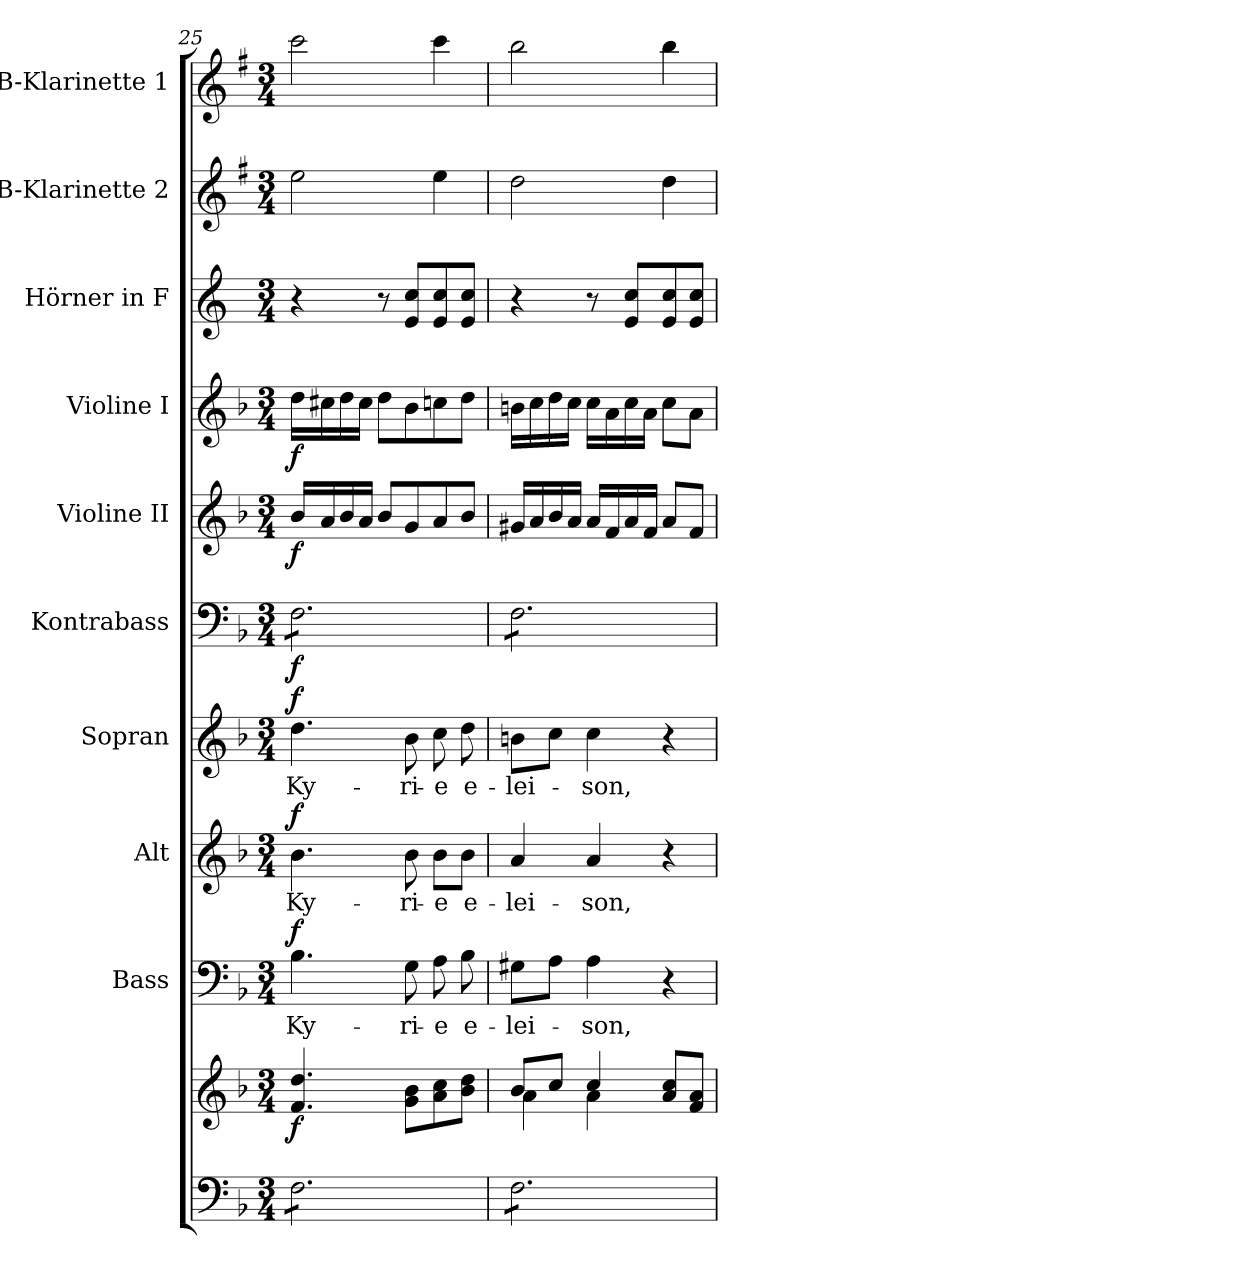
**kern	**kern	**dynam	**kern	**text	**dynam	**kern	**text	**dynam	**kern	**text	**dynam	**kern	**dynam	**kern	**dynam	**kern	**dynam	**kern	**kern	**kern
*part10	*part10	*part10	*part9	*part9	*part9	*part8	*part8	*part8	*part7	*part7	*part7	*part6	*part6	*part5	*part5	*part4	*part4	*part3	*part2	*part1
*staff11	*staff10	*staff10/11	*staff9	*staff9	*staff9	*staff8	*staff8	*staff8	*staff7	*staff7	*staff7	*staff6	*staff6	*staff5	*staff5	*staff4	*staff4	*staff3	*staff2	*staff1
*	*	*	*I"Bass	*	*	*I"Alt	*	*	*I"Sopran	*	*	*I"Kontrabass	*	*I"Violine II	*	*I"Violine I	*	*I"Hörner in F	*I"B-Klarinette 2	*I"B-Klarinette 1
*	*	*	*I'B.	*	*	*I'A.	*	*	*I'S.	*	*	*I'Kb.	*	*I'Vl. II	*	*I'Vl. I	*	*	*I'B Kl. 2	*I'B Kl. 1
!!LO:PB:g=z
*clefF4	*clefG2	*	*clefF4	*	*	*clefG2	*	*	*clefG2	*	*	*clefF4	*	*clefG2	*	*clefG2	*	*clefG2	*clefG2	*clefG2
*	*	*	*	*	*	*	*	*	*	*	*	*ITrd7c12	*	*	*	*	*	*ITrd4c7	*ITrd1c2	*ITrd1c2
*k[b-]	*k[b-]	*	*k[b-]	*	*	*k[b-]	*	*	*k[b-]	*	*	*k[b-]	*	*k[b-]	*	*k[b-]	*	*k[b-]	*k[b-]	*k[b-]
*F:	*F:	*	*F:	*	*	*F:	*	*	*F:	*	*	*F:	*	*F:	*	*F:	*	*F:	*F:	*F:
*M3/4	*M3/4	*	*M3/4	*	*	*M3/4	*	*	*M3/4	*	*	*M3/4	*	*M3/4	*	*M3/4	*	*M3/4	*M3/4	*M3/4
=25	=25	=25	=25	=25	=25	=25	=25	=25	=25	=25	=25	=25	=25	=25	=25	=25	=25	=25	=25	=25
!	!	!LO:DY:b	!	!LO:LY:b	!LO:DY:a	!	!LO:LY:b	!LO:DY:a	!	!LO:LY:b	!LO:DY:a	!	!LO:DY:b	!	!LO:DY:b	!	!LO:DY:b	!	!	!
*tremolo	*	*	*	*	*	*	*	*	*	*	*	*	*	*	*	*	*	*	*	*
*	*	*	*	*	*	*	*	*	*	*	*	*tremolo	*	*	*	*	*	*	*	*
8F\L	4.f/ 4.dd/	f	4.B-\	Ky-	f	4.b-\	Ky-	f	4.dd\	Ky-	f	8FF\L	f	16b-/LL	f	16dd\LL	f	4r	2dd\	2bb-\
.	.	.	.	.	.	.	.	.	.	.	.	.	.	16a/	.	16cc#X\	.	.	.	.
8F\	.	.	.	.	.	.	.	.	.	.	.	8FF\	.	16b-/	.	16dd\	.	.	.	.
.	.	.	.	.	.	.	.	.	.	.	.	.	.	16a/JJ	.	16cc#\JJ	.	.	.	.
8F\	.	.	.	.	.	.	.	.	.	.	.	8FF\	.	8b-/L	.	8dd\L	.	8r	.	.
!	!	!	!	!LO:LY:b	!	!	!LO:LY:b	!	!	!LO:LY:b	!	!	!	!	!	!	!	!	!	!
8F\	8g\ 8b-\L	.	8G\	-ri-	.	8b-\	-ri-	.	8b-\	-ri-	.	8FF\	.	8g/	.	8b-\	.	8A/ 8f/L	.	.
!	!	!	!	!LO:LY:b	!	!	!LO:LY:b	!	!	!LO:LY:b	!	!	!	!	!	!	!	!	!	!
8F\	8a\ 8cc\	.	8A\	-e	.	8b-\L	-e	.	8cc\	-e	.	8FF\	.	8a/	.	8ccn\	.	8A/ 8f/	4dd\	4bb-\
!	!	!	!	!LO:LY:b	!	!	!LO:LY:b	!	!	!LO:LY:b	!	!	!	!	!	!	!	!	!	!
8F\J	8b-\ 8dd\J	.	8B-\	e-	.	8b-\J	e-	.	8dd\	e-	.	8FF\J	.	8b-/J	.	8dd\J	.	8A/ 8f/J	.	.
=26	=26	=26	=26	=26	=26	=26	=26	=26	=26	=26	=26	=26	=26	=26	=26	=26	=26	=26	=26	=26
*	*^	*	*	*	*	*	*	*	*	*	*	*	*	*	*	*	*	*	*	*
!	!	!	!	!	!LO:LY:b	!	!	!LO:LY:b	!	!	!LO:LY:b	!	!	!	!	!	!	!	!	!	!
8F\L	8b-/L	4a\	.	8G#X\L	-lei-	.	4a/	-lei-	.	8bn\L	-lei-	.	8FF\L	.	16g#X/LL	.	16bn\LL	.	4r	2cc\	2aa\
.	.	.	.	.	.	.	.	.	.	.	.	.	.	.	16a/	.	16cc\	.	.	.	.
8F\	8cc/J	.	.	8A\J	.	.	.	.	.	8cc\J	.	.	8FF\	.	16b-/	.	16dd\	.	.	.	.
.	.	.	.	.	.	.	.	.	.	.	.	.	.	.	16a/JJ	.	16cc\JJ	.	.	.	.
!	!	!	!	!	!LO:LY:b	!	!	!LO:LY:b	!	!	!LO:LY:b	!	!	!	!	!	!	!	!	!	!
8F\	4cc/	4a\	.	4A\	-son,	.	4a/	-son,	.	4cc\	-son,	.	8FF\	.	16a/LL	.	16cc\LL	.	8r	.	.
.	.	.	.	.	.	.	.	.	.	.	.	.	.	.	16f/	.	16a\	.	.	.	.
8F\	.	.	.	.	.	.	.	.	.	.	.	.	8FF\	.	16a/	.	16cc\	.	8A/ 8f/L	.	.
.	.	.	.	.	.	.	.	.	.	.	.	.	.	.	16f/JJ	.	16a\JJ	.	.	.	.
8F\	8a/ 8cc/L	4ryy	.	4r	.	.	4r	.	.	4r	.	.	8FF\	.	8a/L	.	8cc\L	.	8A/ 8f/	4cc\	4aa\
8F\J	8f/ 8a/J	.	.	.	.	.	.	.	.	.	.	.	8FF\J	.	8f/J	.	8a\J	.	8A/ 8f/J	.	.
*	*	*	*	*	*	*	*	*	*	*	*	*	*Xtremolo	*	*	*	*	*	*	*	*
*Xtremolo	*	*	*	*	*	*	*	*	*	*	*	*	*	*	*	*	*	*	*	*	*
*	*v	*v	*	*	*	*	*	*	*	*	*	*	*	*	*	*	*	*	*	*	*
=	=	=	=	=	=	=	=	=	=	=	=	=	=	=	=	=	=	=	=	=
*-	*-	*-	*-	*-	*-	*-	*-	*-	*-	*-	*-	*-	*-	*-	*-	*-	*-	*-	*-	*-
